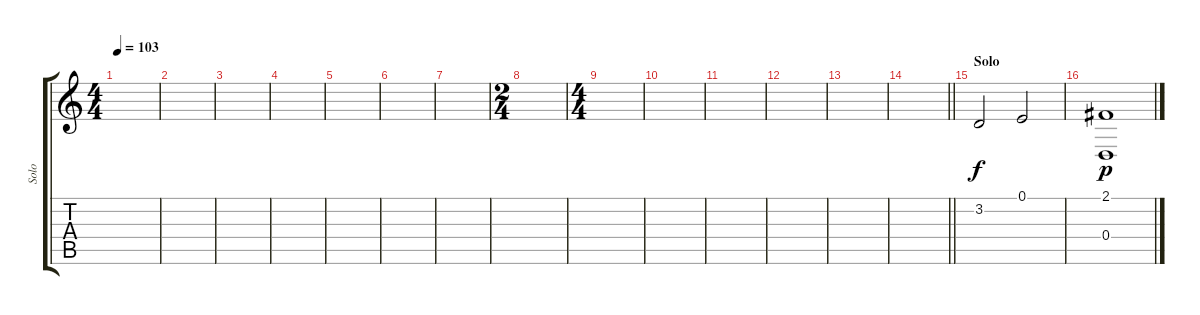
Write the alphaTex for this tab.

\track ("Solo" "Solo") {instrument trumpet}
\staff {score tabs}
\tuning (E4 B3 G3 D3 A2 E2) {hide}
\ts (4 4)
\tempo 103
\clef g2
\ks c
|
|
|
|
|
|
|
\ts (2 4)
|
\ts (4 4)
|
|
|
|
|
\barLineRight lightlight
|
\section ("" "Solo")
3.2.2 0.1.2 |
(2.1 0.4).1{dy p}
